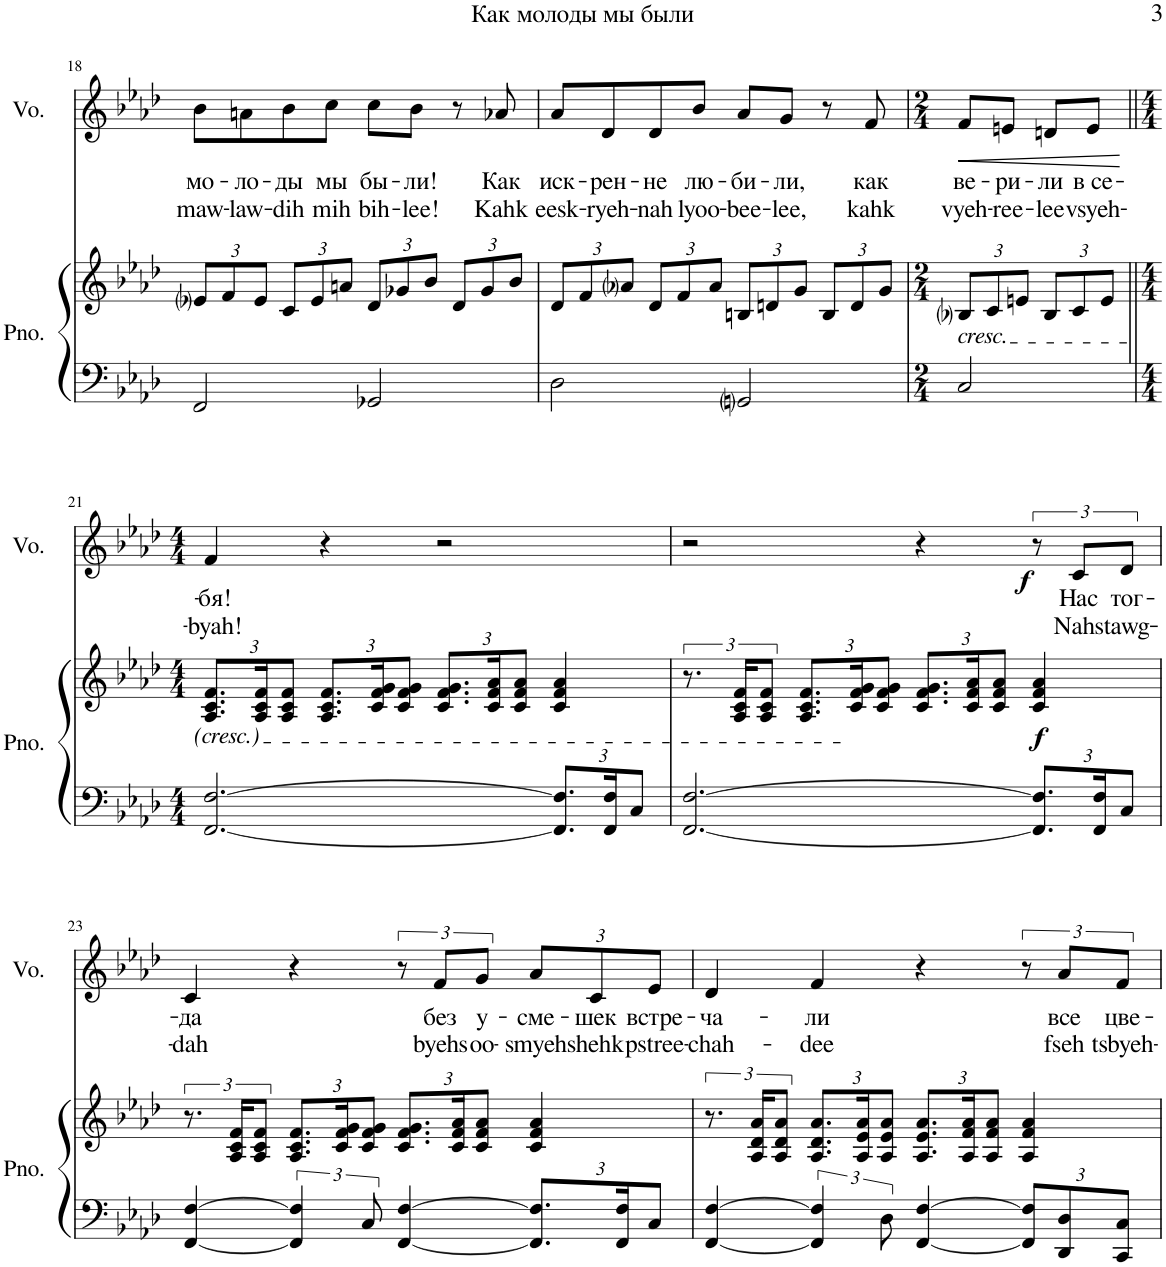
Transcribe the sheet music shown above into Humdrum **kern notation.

**kern	**kern	**dynam	**kern	**text	**text	**dynam
*part2	*part2	*part2	*part1	*part1	*part1	*part1
*staff3	*staff2	*staff2/3	*staff1	*staff1	*staff1	*staff1
*I"Piano	*	*	*I"Voice	*	*	*
*I'Pno.	*	*	*I'Vo.	*	*	*
!!LO:PB:g=z
*clefF4	*clefG2	*	*clefG2	*	*	*
*k[b-e-a-d-]	*k[b-e-a-d-]	*	*k[b-e-a-d-]	*	*	*
*M4/4	*M4/4	*	*M4/4	*	*	*
*	*Xbrackettup	*	*	*	*	*
=18	=18	=18	=18	=18	=18	=18
!	!	!	!	!LO:LY:b	!LO:LY:b	!
2FF/	12e-i/L	.	8b-;<\L	мо-	maw-	.
.	12f/	.	.	.	.	.
!	!	!	!	!LO:LY:b	!LO:LY:b	!
.	.	.	8an\	-ло-	-law-	.
.	12e-/J	.	.	.	.	.
!	!	!	!	!LO:LY:b	!LO:LY:b	!
.	12c/L	.	8b-\	-ды	-dih	.
.	12e-/	.	.	.	.	.
!	!	!	!	!LO:LY:b	!LO:LY:b	!
.	.	.	8cc\J	мы	mih	.
.	12an/J	.	.	.	.	.
!	!	!	!	!LO:LY:b	!LO:LY:b	!
2GG-X/	12d-/L	.	8cc\L	бы-	bih-	.
.	12g-X/	.	.	.	.	.
!	!	!	!	!LO:LY:b	!LO:LY:b	!
.	.	.	8b-\J	-ли!	-lee!	.
.	12b-/J	.	.	.	.	.
.	12d-/L	.	8r	.	.	.
.	12g-/	.	.	.	.	.
!	!	!	!	!LO:LY:b	!LO:LY:b	!
.	.	.	8a-X;</	Как	Kahk	.
.	12b-/J	.	.	.	.	.
=19	=19	=19	=19	=19	=19	=19
!	!	!	!	!LO:LY:b	!LO:LY:b	!
2D-\	12d-/L	.	8a-/L	иск-	eesk-	.
.	12f/	.	.	.	.	.
!	!	!	!	!LO:LY:b	!LO:LY:b	!
.	.	.	8d-/	-рен-	-ryeh-	.
.	12a-i/J	.	.	.	.	.
!	!	!	!	!LO:LY:b	!LO:LY:b	!
.	12d-/L	.	8d-;</	-не	-nah	.
.	12f/	.	.	.	.	.
!	!	!	!	!LO:LY:b	!LO:LY:b	!
.	.	.	8b-;</J	лю-	lyoo-	.
.	12a-/J	.	.	.	.	.
!	!	!	!	!LO:LY:b	!LO:LY:b	!
2GGni/	12Bn/L	.	8a-/L	-би-	-bee-	.
.	12dn/	.	.	.	.	.
!	!	!	!	!LO:LY:b	!LO:LY:b	!
.	.	.	8g/J	-ли,	-lee,	.
.	12g/J	.	.	.	.	.
.	12B/L	.	8r	.	.	.
.	12d/	.	.	.	.	.
!	!	!	!	!LO:LY:b	!LO:LY:b	!
.	.	.	8f/	как	kahk	.
.	12g/J	.	.	.	.	.
=20	=20	=20	=20	=20	=20	=20
*M2/4	*M2/4	*	*M2/4	*	*	*
!	!LO:TX:b:i:t=cresc.	!	!	!	!	!
!	!	!	!	!LO:LY:b	!LO:LY:b	!LO:HP:b
2C/	12B-i/L	.	8f/L	ве-	vyeh-	<
.	12c/	.	.	.	.	.
!	!	!	!	!LO:LY:b	!LO:LY:b	!
.	.	.	8en/J	-ри-	-ree-	.
.	12en/J	.	.	.	.	.
!	!	!	!	!LO:LY:b	!LO:LY:b	!
.	12B-/L	.	8dn/L	-ли	-lee	.
.	12c/	.	.	.	.	.
!	!	!	!	!LO:LY:b	!LO:LY:b	!
.	.	.	8e/J	в се-	vsyeh-	.
.	12e/J	.	.	.	.	.
.	.	.	.	.	.	[
!!LO:LB:g=z
=21||	=21||	=21||	=21||	=21||	=21||	=21||
*M4/4	*M4/4	*	*M4/4	*	*	*
!	!	!	!	!LO:LY:b	!LO:LY:b	!
[2.FF/ [2.F/	12.A-/ 12.c/ 12.f/L	.	4f/	-бя!	-byah!	.
.	24A-/ 24c/ 24f/K	.	.	.	.	.
.	12A-/ 12c/ 12f/J	.	.	.	.	.
.	12.A-/ 12.c/ 12.f/L	.	4r	.	.	.
.	24c/ 24f/ 24g/K	.	.	.	.	.
.	12c/ 12f/ 12g/J	.	.	.	.	.
.	12.c/ 12.f/ 12.g/L	.	2r	.	.	.
.	24c/ 24f/ 24a-/K	.	.	.	.	.
.	12c/ 12f/ 12a-/J	.	.	.	.	.
*Xbrackettup	*	*	*	*	*	*
12.FF/] 12.F/]L	4c/ 4f/ 4a-/	.	.	.	.	.
24FF/ 24F/K	.	.	.	.	.	.
12C/J	.	.	.	.	.	.
=22	=22	=22	=22	=22	=22	=22
*	*brackettup	*	*	*	*	*
[2.FF/ [2.F/	12.r	.	2r	.	.	.
.	24A-/ 24c/ 24f/KL	.	.	.	.	.
.	12A-/ 12c/ 12f/J	.	.	.	.	.
*	*Xbrackettup	*	*	*	*	*
.	12.A-/ 12.c/ 12.f/L	.	.	.	.	.
.	24c/ 24f/ 24g/K	.	.	.	.	.
.	12c/ 12f/ 12g/J	.	.	.	.	.
.	12.c/ 12.f/ 12.g/L	.	4r	.	.	.
.	24c/ 24f/ 24a-/K	.	.	.	.	.
.	12c/ 12f/ 12a-/J	.	.	.	.	.
!	!	!LO:DY:b	!	!	!	!LO:DY:b
12.FF/] 12.F/]L	4c/ 4f/ 4a-/	f	12r	.	.	f
!	!	!	!	!LO:LY:b	!LO:LY:b	!
.	.	.	12c/L	Нас	Nahs	.
24FF/ 24F/K	.	.	.	.	.	.
!	!	!	!	!LO:LY:b	!LO:LY:b	!
12C/J	.	.	12d-/J	тог-	tawg-	.
!!LO:LB:g=z
=23	=23	=23	=23	=23	=23	=23
*	*brackettup	*	*	*	*	*
!	!	!	!	!LO:LY:b	!LO:LY:b	!
[4FF/ [4F/	12.r	.	4c/	-да	-dah	.
.	24A-/ 24c/ 24f/KL	.	.	.	.	.
.	12A-/ 12c/ 12f/J	.	.	.	.	.
*brackettup	*Xbrackettup	*	*	*	*	*
6FF/] 6F/]	12.A-/ 12.c/ 12.f/L	.	4r	.	.	.
.	24c/ 24f/ 24g/K	.	.	.	.	.
12C/	12c/ 12f/ 12g/J	.	.	.	.	.
[4FF/ [4F/	12.c/ 12.f/ 12.g/L	.	12r	.	.	.
!	!	!	!	!LO:LY:b	!LO:LY:b	!
.	.	.	12f/L	без	byehs	.
.	24c/ 24f/ 24a-/K	.	.	.	.	.
!	!	!	!	!LO:LY:b	!LO:LY:b	!
.	12c/ 12f/ 12a-/J	.	12g/J	у-	oo-	.
*Xbrackettup	*	*	*Xbrackettup	*	*	*
!	!	!	!	!LO:LY:b	!LO:LY:b	!
12.FF/] 12.F/]L	4c/ 4f/ 4a-/	.	12a-;</L	-сме-	-smyeh	.
!	!	!	!	!LO:LY:b	!LO:LY:b	!
.	.	.	12c/	-шек	shehk	.
24FF/ 24F/K	.	.	.	.	.	.
!	!	!	!	!LO:LY:b	!LO:LY:b	!
12C/J	.	.	12e-/J	встре-	pstree-	.
=24	=24	=24	=24	=24	=24	=24
*	*brackettup	*	*	*	*	*
!	!	!	!	!LO:LY:b	!LO:LY:b	!
[4FF/ [4F/	12.r	.	4d-;</	-ча-	-chah-	.
.	24A-/ 24d-/ 24a-/KL	.	.	.	.	.
.	12A-/ 12d-/ 12a-/J	.	.	.	.	.
*brackettup	*Xbrackettup	*	*	*	*	*
!	!	!	!	!LO:LY:b	!LO:LY:b	!
6FF/] 6F/]	12.A-/ 12.d-/ 12.a-/L	.	4f/	-ли	-dee	.
.	24A-/ 24e-/ 24a-/K	.	.	.	.	.
12D-\	12A-/ 12e-/ 12a-/J	.	.	.	.	.
[4FF/ [4F/	12.A-/ 12.e-/ 12.a-/L	.	4r	.	.	.
.	24A-/ 24f/ 24a-/K	.	.	.	.	.
.	12A-/ 12f/ 12a-/J	.	.	.	.	.
*Xbrackettup	*	*	*brackettup	*	*	*
12FF/] 12F/]L	4A-/ 4f/ 4a-/	.	12r	.	.	.
!	!	!	!	!LO:LY:b	!LO:LY:b	!
12DD-/ 12D-/	.	.	12a-;</L	все	fseh	.
!	!	!	!	!LO:LY:b	!LO:LY:b	!
12CC/ 12C/J	.	.	12f/J	цве-	tsbyeh-	.
=	=	=	=	=	=	=
*-	*-	*-	*-	*-	*-	*-
